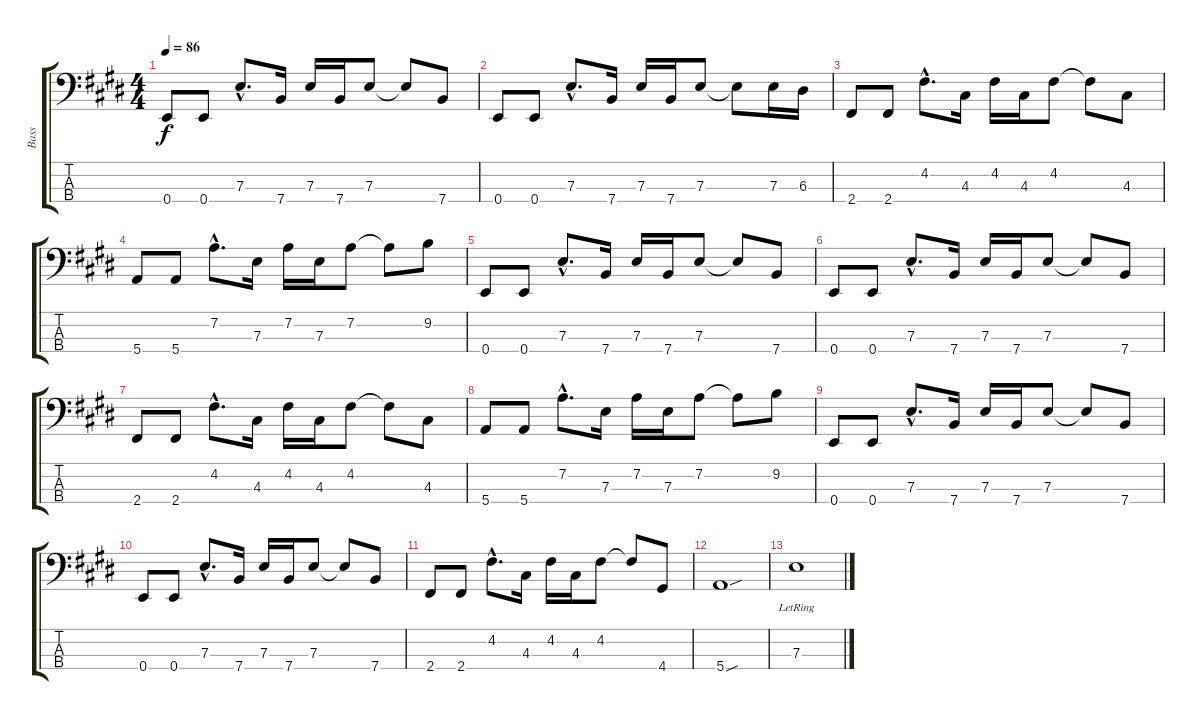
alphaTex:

\track ("Bass" "Bass") {instrument electricbassfinger}
\staff {score tabs}
\tuning (G2 D2 A1 E1) {hide}
\ts (4 4)
\tempo 86
\clef f4
\ks e
0.4.8{dy f} 0.4.8 7.3{hac}.8{d} 7.4.16 7.3.16 7.4.16 7.3.8 7.3{t}.8 7.4.8 |
0.4.8 0.4.8 7.3{hac}.8{d} 7.4.16 7.3.16 7.4.16 7.3.8 7.3{t}.8 7.3.16 6.3.16 |
2.4.8 2.4.8 4.2{hac}.8{d} 4.3.16 4.2.16 4.3.16 4.2.8 4.2{t}.8 4.3.8 |
5.4.8 5.4.8 7.2{hac}.8{d} 7.3.16 7.2.16 7.3.16 7.2.8 7.2{t}.8 9.2.8 |
0.4.8 0.4.8 7.3{hac}.8{d} 7.4.16 7.3.16 7.4.16 7.3.8 7.3{t}.8 7.4.8 |
0.4.8 0.4.8 7.3{hac}.8{d} 7.4.16 7.3.16 7.4.16 7.3.8 7.3{t}.8 7.4.8 |
2.4.8 2.4.8 4.2{hac}.8{d} 4.3.16 4.2.16 4.3.16 4.2.8 4.2{t}.8 4.3.8 |
5.4.8 5.4.8 7.2{hac}.8{d} 7.3.16 7.2.16 7.3.16 7.2.8 7.2{t}.8 9.2.8 |
0.4.8 0.4.8 7.3{hac}.8{d} 7.4.16 7.3.16 7.4.16 7.3.8 7.3{t}.8 7.4.8 |
0.4.8 0.4.8 7.3{hac}.8{d} 7.4.16 7.3.16 7.4.16 7.3.8 7.3{t}.8 7.4.8 |
2.4.8 2.4.8 4.2{hac}.8{d} 4.3.16 4.2.16 4.3.16 4.2.8 4.2{t}.8 4.4.8 |
5.4{sou}.1 |
7.3{lr}.1
